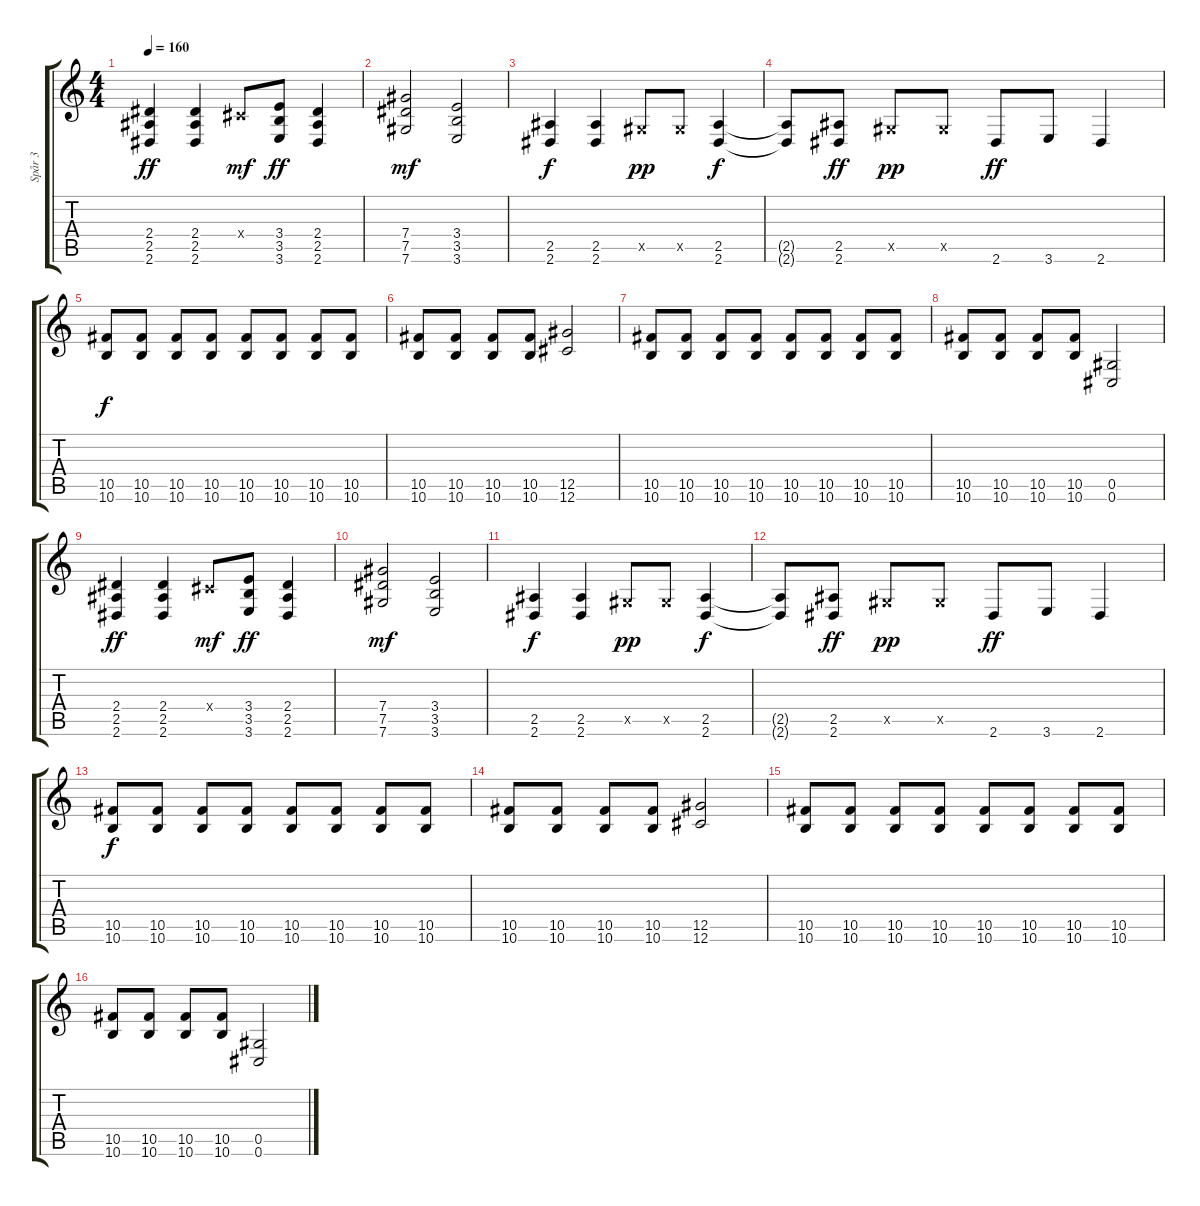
\track ("Spår 3" "Spår 3") {instrument distortionguitar}
\staff {score tabs}
\tuning (Eb4 Bb3 Gb3 Db3 Ab2 Db2) {hide}
\ts (4 4)
\tempo 160
\clef g2
\ks c
(2.4 2.5 2.6).4{dy ff} (2.4 2.5 2.6).4 0.4{x}.8{dy mf} (3.4 3.5 3.6).8{dy ff} (2.4 2.5 2.6).4 |
(7.4 7.5 7.6).2{dy mf} (3.4 3.5 3.6).2 |
(2.5 2.6).4{dy f} (2.5 2.6).4 0.5{x}.8{dy pp} 0.5{x}.8 (2.5 2.6).4{dy f} |
(2.5{t} 2.6{t}).8 (2.5 2.6).8{dy ff} 0.5{x}.8{dy pp} 0.5{x}.8 2.6.8{dy ff} 3.6.8 2.6.4 |
(10.5 10.6).8{dy f} (10.5 10.6).8 (10.5 10.6).8 (10.5 10.6).8 (10.5 10.6).8 (10.5 10.6).8 (10.5 10.6).8 (10.5 10.6).8 |
(10.5 10.6).8 (10.5 10.6).8 (10.5 10.6).8 (10.5 10.6).8 (12.5 12.6).2 |
(10.5 10.6).8 (10.5 10.6).8 (10.5 10.6).8 (10.5 10.6).8 (10.5 10.6).8 (10.5 10.6).8 (10.5 10.6).8 (10.5 10.6).8 |
(10.5 10.6).8 (10.5 10.6).8 (10.5 10.6).8 (10.5 10.6).8 (0.5 0.6).2 |
(2.4 2.5 2.6).4{dy ff} (2.4 2.5 2.6).4 0.4{x}.8{dy mf} (3.4 3.5 3.6).8{dy ff} (2.4 2.5 2.6).4 |
(7.4 7.5 7.6).2{dy mf} (3.4 3.5 3.6).2 |
(2.5 2.6).4{dy f} (2.5 2.6).4 0.5{x}.8{dy pp} 0.5{x}.8 (2.5 2.6).4{dy f} |
(2.5{t} 2.6{t}).8 (2.5 2.6).8{dy ff} 0.5{x}.8{dy pp} 0.5{x}.8 2.6.8{dy ff} 3.6.8 2.6.4 |
(10.5 10.6).8{dy f} (10.5 10.6).8 (10.5 10.6).8 (10.5 10.6).8 (10.5 10.6).8 (10.5 10.6).8 (10.5 10.6).8 (10.5 10.6).8 |
(10.5 10.6).8 (10.5 10.6).8 (10.5 10.6).8 (10.5 10.6).8 (12.5 12.6).2 |
(10.5 10.6).8 (10.5 10.6).8 (10.5 10.6).8 (10.5 10.6).8 (10.5 10.6).8 (10.5 10.6).8 (10.5 10.6).8 (10.5 10.6).8 |
(10.5 10.6).8 (10.5 10.6).8 (10.5 10.6).8 (10.5 10.6).8 (0.5 0.6).2
